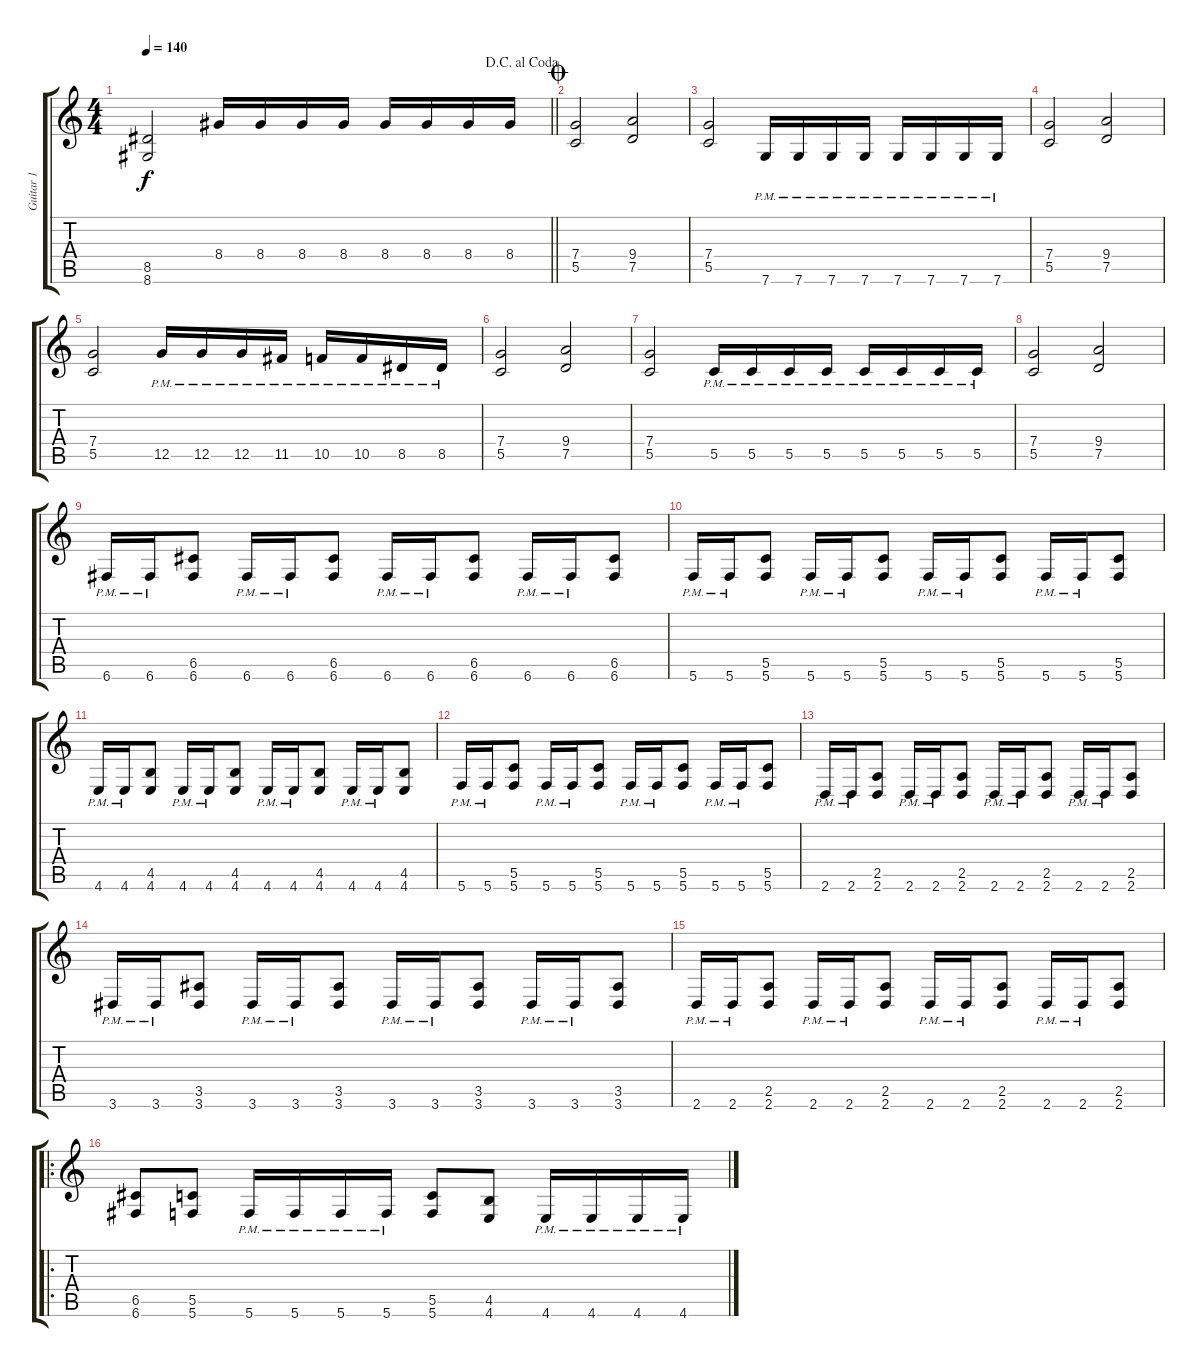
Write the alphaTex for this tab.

\track ("Guitar 1" "Guitar 1") {instrument distortionguitar}
\staff {score tabs}
\tuning (E4 C4 G3 C3 G2 C2) {hide}
\ts (4 4)
\jump dacapoalcoda
\tempo 140
\clef g2
\barLineRight lightlight
\ks c
(8.5 8.6).2{dy f} 8.4.16 8.4.16 8.4.16 8.4.16 8.4.16 8.4.16 8.4.16 8.4.16 |
\jump coda
(7.4 5.5).2 (9.4 7.5).2 |
(7.4 5.5).2 7.6{pm}.16 7.6{pm}.16 7.6{pm}.16 7.6{pm}.16 7.6{pm}.16 7.6{pm}.16 7.6{pm}.16 7.6{pm}.16 |
(7.4 5.5).2 (9.4 7.5).2 |
(7.4 5.5).2 12.5{pm}.16 12.5{pm}.16 12.5{pm}.16 11.5{pm}.16 10.5{pm}.16 10.5{pm}.16 8.5{pm}.16 8.5{pm}.16 |
(7.4 5.5).2 (9.4 7.5).2 |
(7.4 5.5).2 5.5{pm}.16 5.5{pm}.16 5.5{pm}.16 5.5{pm}.16 5.5{pm}.16 5.5{pm}.16 5.5{pm}.16 5.5{pm}.16 |
(7.4 5.5).2 (9.4 7.5).2 |
6.6{pm}.16 6.6{pm}.16 (6.5 6.6).8 6.6{pm}.16 6.6{pm}.16 (6.5 6.6).8 6.6{pm}.16 6.6{pm}.16 (6.5 6.6).8 6.6{pm}.16 6.6{pm}.16 (6.5 6.6).8 |
5.6{pm}.16 5.6{pm}.16 (5.5 5.6).8 5.6{pm}.16 5.6{pm}.16 (5.5 5.6).8 5.6{pm}.16 5.6{pm}.16 (5.5 5.6).8 5.6{pm}.16 5.6{pm}.16 (5.5 5.6).8 |
4.6{pm}.16 4.6{pm}.16 (4.5 4.6).8 4.6{pm}.16 4.6{pm}.16 (4.5 4.6).8 4.6{pm}.16 4.6{pm}.16 (4.5 4.6).8 4.6{pm}.16 4.6{pm}.16 (4.5 4.6).8 |
5.6{pm}.16 5.6{pm}.16 (5.5 5.6).8 5.6{pm}.16 5.6{pm}.16 (5.5 5.6).8 5.6{pm}.16 5.6{pm}.16 (5.5 5.6).8 5.6{pm}.16 5.6{pm}.16 (5.5 5.6).8 |
2.6{pm}.16 2.6{pm}.16 (2.5 2.6).8 2.6{pm}.16 2.6{pm}.16 (2.5 2.6).8 2.6{pm}.16 2.6{pm}.16 (2.5 2.6).8 2.6{pm}.16 2.6{pm}.16 (2.5 2.6).8 |
3.6{pm}.16 3.6{pm}.16 (3.5 3.6).8 3.6{pm}.16 3.6{pm}.16 (3.5 3.6).8 3.6{pm}.16 3.6{pm}.16 (3.5 3.6).8 3.6{pm}.16 3.6{pm}.16 (3.5 3.6).8 |
2.6{pm}.16 2.6{pm}.16 (2.5 2.6).8 2.6{pm}.16 2.6{pm}.16 (2.5 2.6).8 2.6{pm}.16 2.6{pm}.16 (2.5 2.6).8 2.6{pm}.16 2.6{pm}.16 (2.5 2.6).8 |
\ro
(6.5 6.6).8 (5.5 5.6).8 5.6{pm}.16 5.6{pm}.16 5.6{pm}.16 5.6{pm}.16 (5.5 5.6).8 (4.5 4.6).8 4.6{pm}.16 4.6{pm}.16 4.6{pm}.16 4.6{pm}.16
